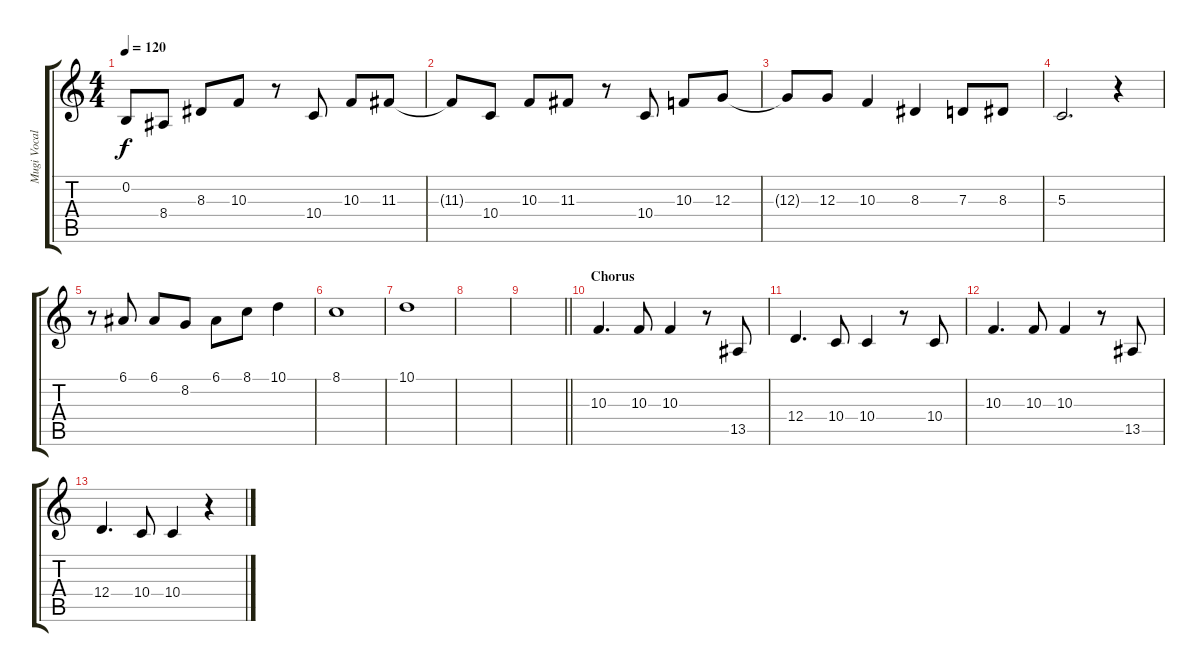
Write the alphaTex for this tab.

\track ("Mugi Vocals" "Mugi Vocal") {instrument choiraahs}
\staff {score tabs}
\tuning (E4 B3 G3 D3 A2 E2) {hide}
\ts (4 4)
\tempo 120
\clef g2
\ks c
0.2.8{dy f} 8.4.8 8.3.8 10.3.8 r.8 10.4.8 10.3.8 11.3.8 |
11.3{t}.8 10.4.8 10.3.8 11.3.8 r.8 10.4.8 10.3.8 12.3.8 |
12.3{t}.8 12.3.8 10.3.4 8.3.4 7.3.8 8.3.8 |
5.3.2{d} r.4 |
r.8 6.1.8 6.1.8 8.2.8 6.1.8 8.1.8 10.1.4 |
8.1.1 |
10.1.1 |
|
\barLineRight lightlight
|
\section ("" "Chorus")
10.3.4{d} 10.3.8 10.3.4 r.8 13.5.8 |
12.4.4{d} 10.4.8 10.4.4 r.8 10.4.8 |
10.3.4{d} 10.3.8 10.3.4 r.8 13.5.8 |
12.4.4{d} 10.4.8 10.4.4 r.4
